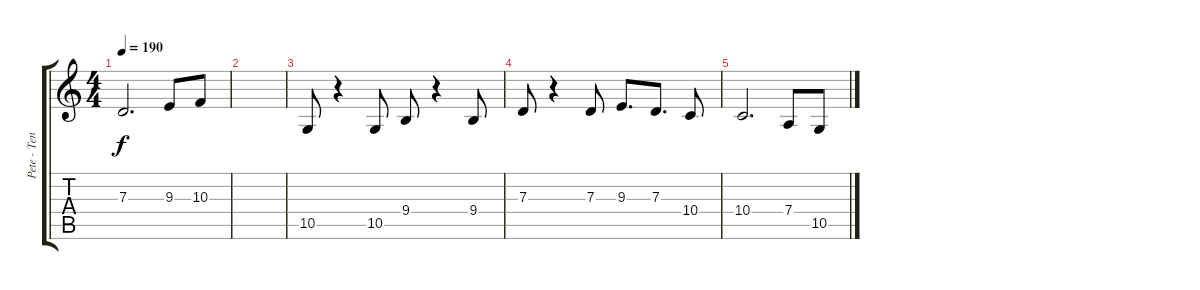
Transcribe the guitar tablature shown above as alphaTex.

\track ("Pete - Tenor Sax" "Pete - Ten") {instrument tenorsax}
\staff {score tabs}
\tuning (E4 B3 G3 D3 A2 E2) {hide}
\ts (4 4)
\tempo 190
\clef g2
\ks c
7.3.2{d dy f} 9.3.8 10.3.8 |
|
10.5.8 r.4 10.5.8 9.4.8 r.4 9.4.8 |
7.3.8 r.4 7.3.8 9.3.8{d} 7.3.8{d} 10.4.8 |
10.4.2{d} 7.4.8 10.5.8
